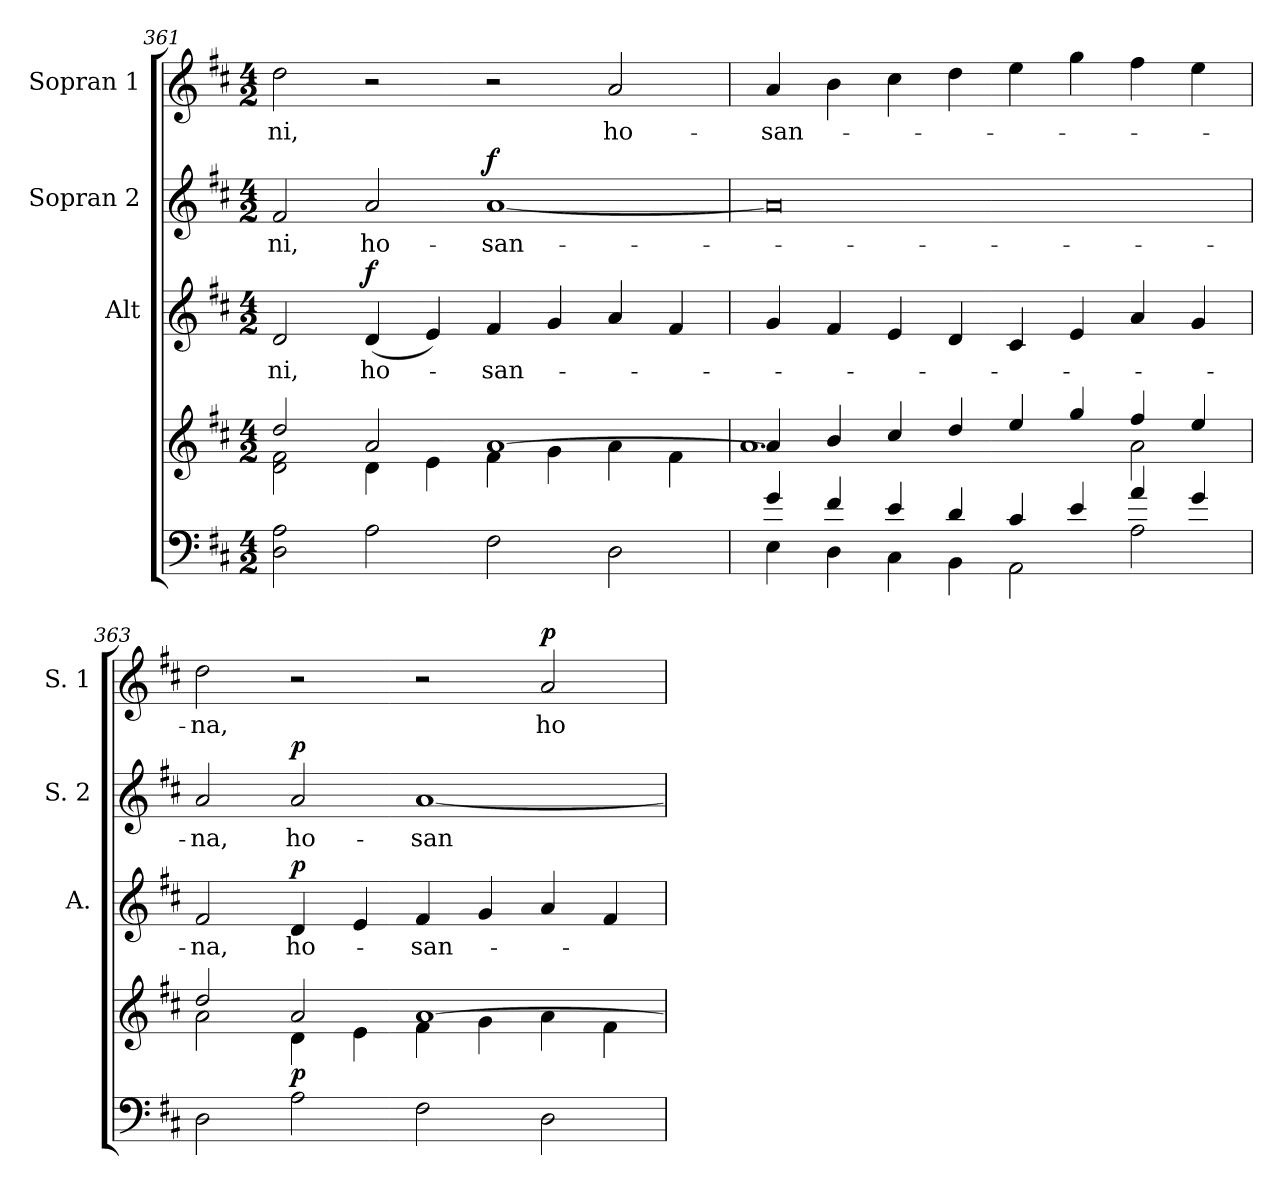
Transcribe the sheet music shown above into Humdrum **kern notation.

**kern	**kern	**dynam	**kern	**text	**dynam	**kern	**text	**dynam	**kern	**text	**dynam
*part4	*part4	*part4	*part3	*part3	*part3	*part2	*part2	*part2	*part1	*part1	*part1
*staff5	*staff4	*staff4/5	*staff3	*staff3	*staff3	*staff2	*staff2	*staff2	*staff1	*staff1	*staff1
*	*	*	*I"Alt	*	*	*I"Sopran 2	*	*	*I"Sopran 1	*	*
*	*	*	*I'A.	*	*	*I'S. 2	*	*	*I'S. 1	*	*
!!LO:PB:g=z
*clefF4	*clefG2	*	*clefG2	*	*	*clefG2	*	*	*clefG2	*	*
*k[f#c#]	*k[f#c#]	*	*k[f#c#]	*	*	*k[f#c#]	*	*	*k[f#c#]	*	*
*D:	*D:	*	*D:	*	*	*D:	*	*	*D:	*	*
*M4/2	*M4/2	*	*M4/2	*	*	*M4/2	*	*	*M4/2	*	*
=361	=361	=361	=361	=361	=361	=361	=361	=361	=361	=361	=361
*	*^	*	*	*	*	*	*	*	*	*	*
!	!	!	!	!	!LO:LY:b	!	!	!LO:LY:b	!	!	!LO:LY:b	!
2D\ 2A\	2dd/	2d\ 2f#\	.	2d/	-ni,	.	2f#/	-ni,	.	2dd\	-ni,	.
!	!	!	!	!	!LO:LY:b	!LO:DY:a	!	!LO:LY:b	!	!	!	!
2A\	2a/	4d\	.	(<4d/	ho-	f	2a/	ho-	.	2r	.	.
.	.	4e\	.	4e/)	.	.	.	.	.	.	.	.
!	!	!	!	!	!LO:LY:b	!	!	!LO:LY:b	!LO:DY:a	!	!	!
2F#\	[>1a	4f#\	.	4f#/	-san-	.	[1a	-san-	f	2r	.	.
.	.	4g\	.	4g/	.	.	.	.	.	.	.	.
!	!	!	!	!	!	!	!	!	!	!	!LO:LY:b	!
2D\	.	4a\	.	4a/	.	.	.	.	.	2a/	ho-	.
.	.	4f#\	.	4f#/	.	.	.	.	.	.	.	.
=362	=362	=362	=362	=362	=362	=362	=362	=362	=362	=362	=362	=362
*^	*	*	*	*	*	*	*	*	*	*	*	*
!	!	!	!	!	!	!	!	!	!	!	!	!LO:LY:b	!
4g/	4E\	4a/]	1.a	.	4g/	.	.	0a]	.	.	4a/	-san-	.
4f#/	4D\	4b/	.	.	4f#/	.	.	.	.	.	4b\	.	.
4e/	4C#\	4cc#/	.	.	4e/	.	.	.	.	.	4cc#\	.	.
4d/	4BB\	4dd/	.	.	4d/	.	.	.	.	.	4dd\	.	.
4c#/	2AA\	4ee/	.	.	4c#/	.	.	.	.	.	4ee\	.	.
4e/	.	4gg/	.	.	4e/	.	.	.	.	.	4gg\	.	.
4a/	2A\	4ff#/	2a\	.	4a/	.	.	.	.	.	4ff#\	.	.
4g/	.	4ee/	.	.	4g/	.	.	.	.	.	4ee\	.	.
*v	*v	*	*	*	*	*	*	*	*	*	*	*	*
=363	=363	=363	=363	=363	=363	=363	=363	=363	=363	=363	=363	=363
!	!	!	!	!	!LO:LY:b	!	!	!LO:LY:b	!	!	!LO:LY:b	!
2D\	2dd/	2a\	.	2f#/	-na,	.	2a/	-na,	.	2dd\	-na,	.
!	!	!	!LO:DY:b	!	!LO:LY:b	!LO:DY:a	!	!LO:LY:b	!LO:DY:a	!	!	!
2A\	2a/	4d\	p	4d/	ho-	p	2a/	ho-	p	2r	.	.
.	.	4e\	.	4e/	.	.	.	.	.	.	.	.
!	!	!	!	!	!LO:LY:b	!	!	!LO:LY:b	!	!	!	!
2F#\	[>1a	4f#\	.	4f#/	-san-	.	[1a	-san-	.	2r	.	.
.	.	4g\	.	4g/	.	.	.	.	.	.	.	.
!	!	!	!	!	!	!	!	!	!	!	!LO:LY:b	!LO:DY:a
2D\	.	4a\	.	4a/	.	.	.	.	.	2a/	ho-	p
.	.	4f#\	.	4f#/	.	.	.	.	.	.	.	.
*	*v	*v	*	*	*	*	*	*	*	*	*	*
=	=	=	=	=	=	=	=	=	=	=	=
*-	*-	*-	*-	*-	*-	*-	*-	*-	*-	*-	*-
